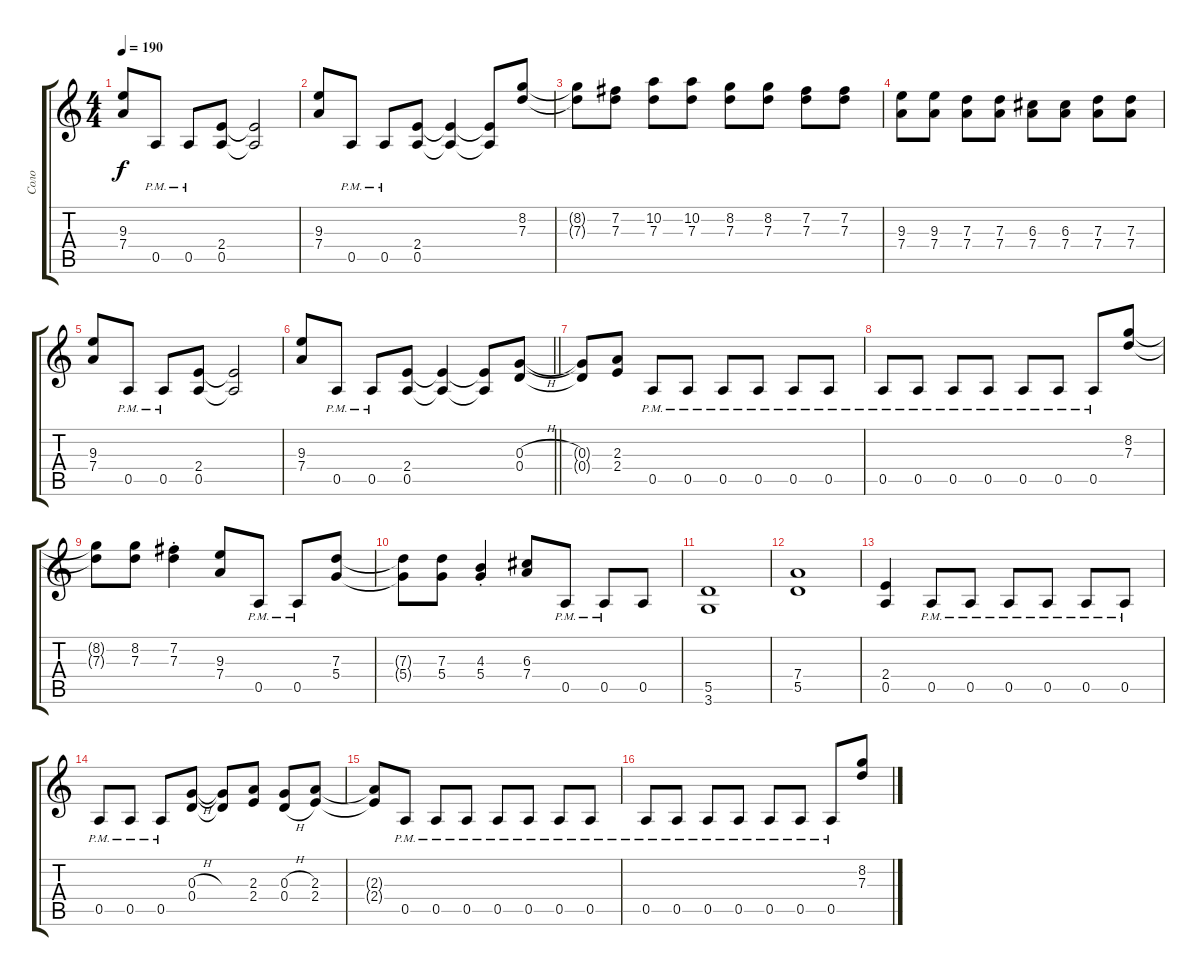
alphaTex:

\track ("Соло" "Соло") {instrument distortionguitar}
\staff {score tabs}
\tuning (E4 B3 G3 D3 A2 E2) {hide}
\ts (4 4)
\tempo 190
\clef g2
\ks c
(9.3 7.4).8{dy f} 0.5{pm}.8 0.5{pm}.8 (2.4 0.5).8 (2.4{t} 0.5{t}).2 |
(9.3 7.4).8 0.5{pm}.8 0.5{pm}.8 (2.4 0.5).8 (2.4{t} 0.5{t}).4 (2.4{t} 0.5{t}).8 (8.2 7.3).8 |
(8.2{t} 7.3{t}).8 (7.2 7.3).8 (10.2 7.3).8 (10.2 7.3).8 (8.2 7.3).8 (8.2 7.3).8 (7.2 7.3).8 (7.2 7.3).8 |
(9.3 7.4).8 (9.3 7.4).8 (7.3 7.4).8 (7.3 7.4).8 (6.3 7.4).8 (6.3 7.4).8 (7.3 7.4).8 (7.3 7.4).8 |
(9.3 7.4).8 0.5{pm}.8 0.5{pm}.8 (2.4 0.5).8 (2.4{t} 0.5{t}).2 |
\barLineRight lightlight
(9.3 7.4).8 0.5{pm}.8 0.5{pm}.8 (2.4 0.5).8 (2.4{t} 0.5{t}).4 (2.4{t} 0.5{t}).8 (0.3{h} 0.4).8 |
(0.3{t} 0.4{t}).8 (2.3 2.4).8 0.5{pm}.8 0.5{pm}.8 0.5{pm}.8 0.5{pm}.8 0.5{pm}.8 0.5{pm}.8 |
0.5{pm}.8 0.5{pm}.8 0.5{pm}.8 0.5{pm}.8 0.5{pm}.8 0.5{pm}.8 0.5{pm}.8 (8.2 7.3).8 |
(8.2{t} 7.3{t}).8 (8.2 7.3).8 (7.2{st} 7.3{st}).4 (9.3 7.4).8 0.5{pm}.8 0.5{pm}.8 (7.3 5.4).8 |
(7.3{t} 5.4{t}).8 (7.3 5.4).8 (4.3{st} 5.4{st}).4 (6.3 7.4).8 0.5{pm}.8 0.5{pm}.8 0.5.8 |
(5.5 3.6).1 |
(7.4 5.5).1 |
(2.4 0.5).4 0.5{pm}.8 0.5{pm}.8 0.5{pm}.8 0.5{pm}.8 0.5{pm}.8 0.5{pm}.8 |
0.5{pm}.8 0.5{pm}.8 0.5{pm}.8 (0.3{h} 0.4).8 (0.3{t} 0.4{t}).8 (2.3 2.4).8 (0.3{h} 0.4{h}).8 (2.3 2.4).8 |
(2.3{t} 2.4{t}).8 0.5{pm}.8 0.5{pm}.8 0.5{pm}.8 0.5{pm}.8 0.5{pm}.8 0.5{pm}.8 0.5{pm}.8 |
0.5{pm}.8 0.5{pm}.8 0.5{pm}.8 0.5{pm}.8 0.5{pm}.8 0.5{pm}.8 0.5{pm}.8 (8.2 7.3).8
